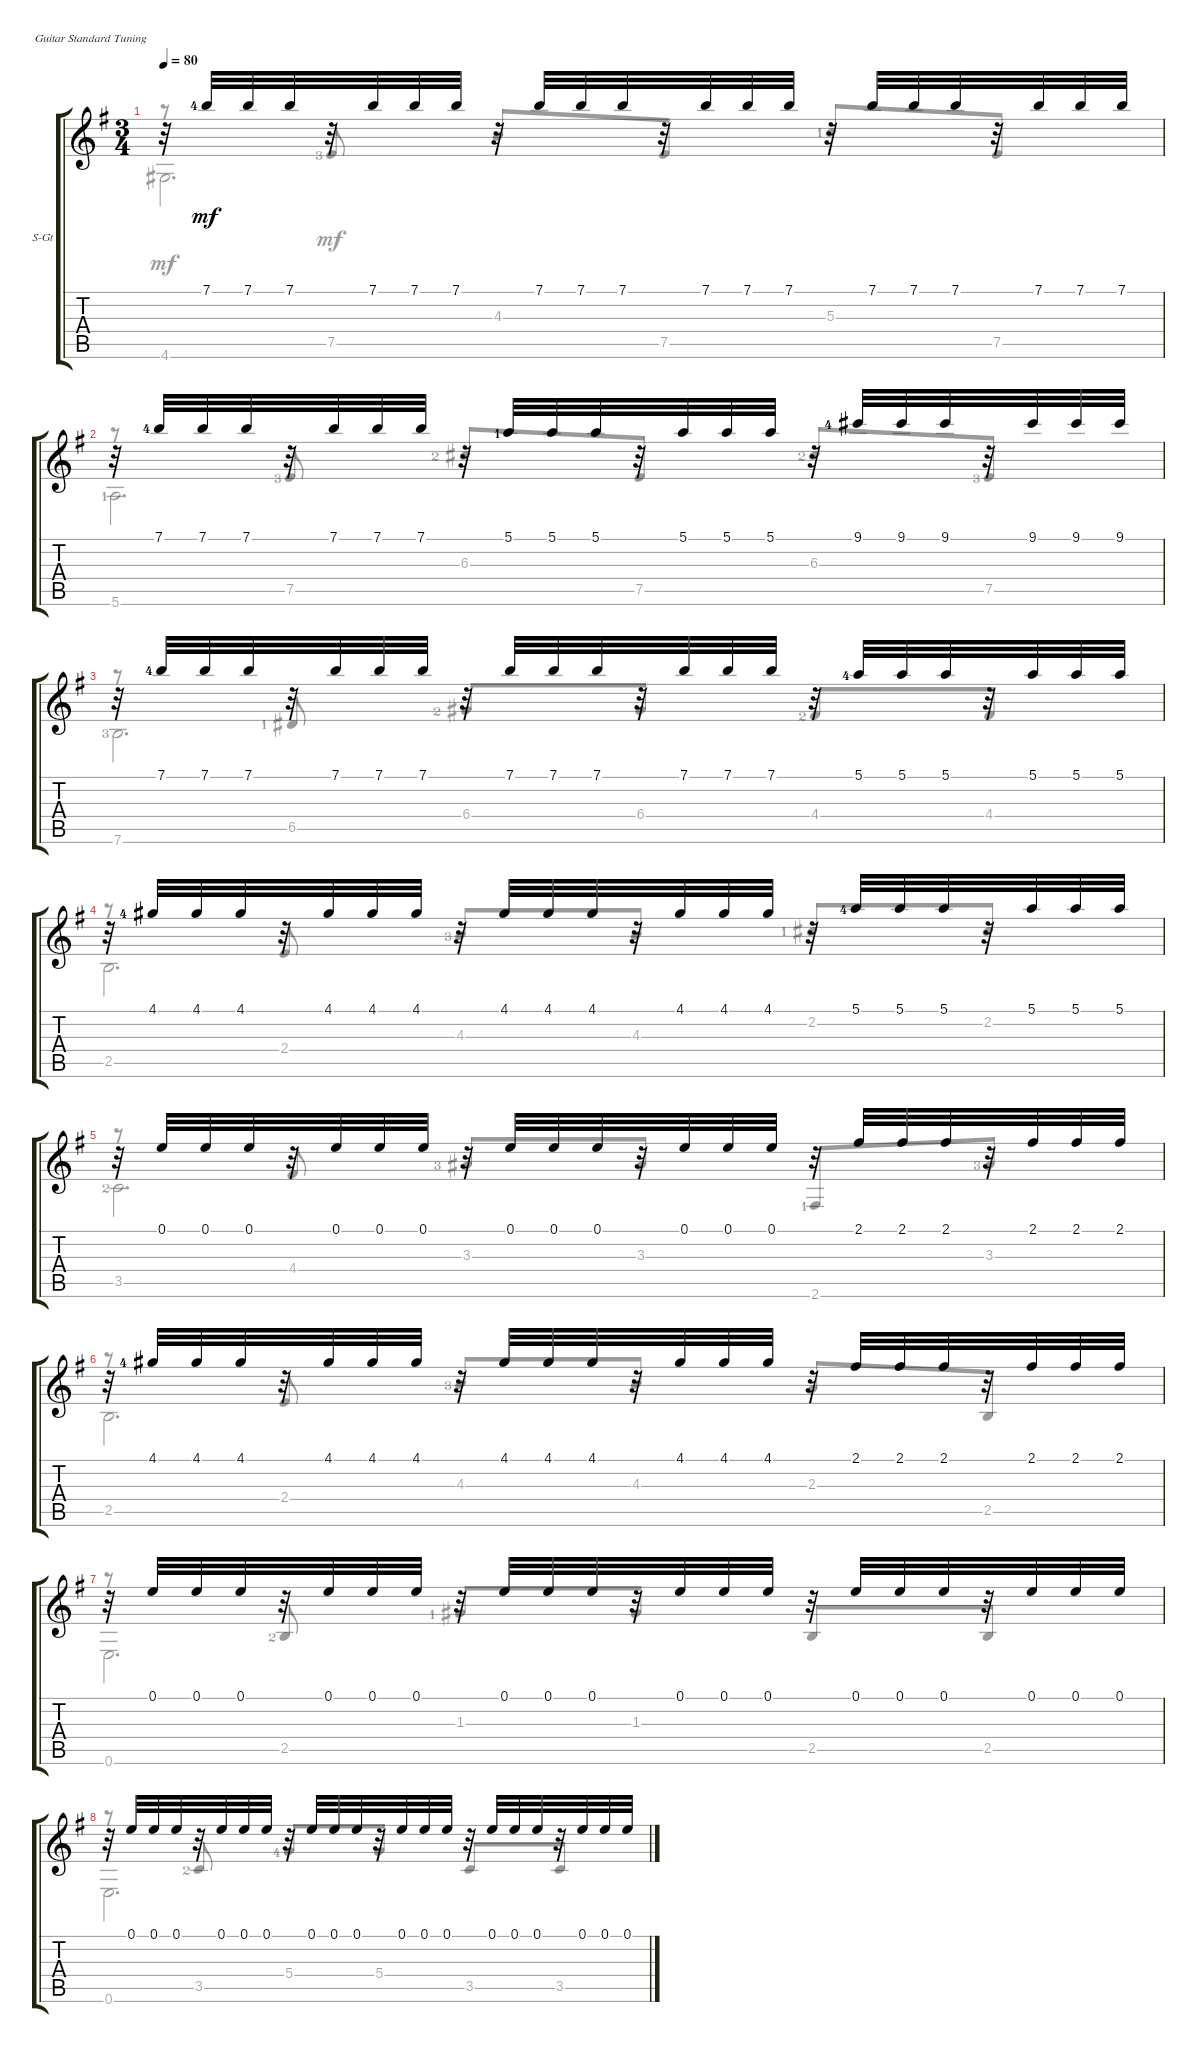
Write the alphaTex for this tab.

\defaultSystemsLayout 4
\bracketExtendMode groupsimilarinstruments
\firstSystemTrackNameOrientation horizontal
\otherSystemsTrackNameOrientation horizontal
\track ("Steel Guitar" "S-Gt") {instrument acousticguitarsteel}
\staff {score tabs}
\tuning (E4 B3 G3 D3 A2 E2)
\voice
\ts (3 4)
\tempo 80
\clef g2
\scale
1.05549
\ks eminor
r.32{dy mf} 7.1{lf 5}.32 7.1.32 7.1.32 r.32 7.1.32 7.1.32 7.1.32 r.32 7.1.32 7.1.32 7.1.32 r.32 7.1.32 7.1.32 7.1.32 r.32 7.1.32 7.1.32 7.1.32 r.32 7.1.32 7.1.32 7.1.32 |
\scale
0.944515 r.32 7.1{lf 5}.32 7.1.32 7.1.32 r.32 7.1.32 7.1.32 7.1.32 r.32 5.1{lf 2}.32 5.1.32 5.1.32 r.32 5.1.32 5.1.32 5.1.32 r.32 9.1{lf 5}.32 9.1.32 9.1.32 r.32 9.1.32 9.1.32 9.1.32 |
\scale
1.05549 r.32 7.1{lf 5}.32 7.1.32 7.1.32 r.32 7.1.32 7.1.32 7.1.32 r.32 7.1.32 7.1.32 7.1.32 r.32 7.1.32 7.1.32 7.1.32 r.32 5.1{lf 5}.32 5.1.32 5.1.32 r.32 5.1.32 5.1.32 5.1.32 |
\scale
0.944515 r.32 4.1{lf 5}.32 4.1.32 4.1.32 r.32 4.1.32 4.1.32 4.1.32 r.32 4.1.32 4.1.32 4.1.32 r.32 4.1.32 4.1.32 4.1.32 r.32 5.1{lf 5}.32 5.1.32 5.1.32 r.32 5.1.32 5.1.32 5.1.32 |
\scale
1.05549 r.32 0.1.32 0.1.32 0.1.32 r.32 0.1.32 0.1.32 0.1.32 r.32 0.1.32 0.1.32 0.1.32 r.32 0.1.32 0.1.32 0.1.32 r.32 2.1.32 2.1.32 2.1.32 r.32 2.1.32 2.1.32 2.1.32 |
\scale
0.944515 r.32 4.1{lf 5}.32 4.1.32 4.1.32 r.32 4.1.32 4.1.32 4.1.32 r.32 4.1.32 4.1.32 4.1.32 r.32 4.1.32 4.1.32 4.1.32 r.32 2.1.32 2.1.32 2.1.32 r.32 2.1.32 2.1.32 2.1.32 |
\scale
1.05549 r.32 0.1.32 0.1.32 0.1.32 r.32 0.1.32 0.1.32 0.1.32 r.32 0.1.32 0.1.32 0.1.32 r.32 0.1.32 0.1.32 0.1.32 r.32 0.1.32 0.1.32 0.1.32 r.32 0.1.32 0.1.32 0.1.32 |
\scale
0.944515 r.32 0.1.32 0.1.32 0.1.32 r.32 0.1.32 0.1.32 0.1.32 r.32 0.1.32 0.1.32 0.1.32 r.32 0.1.32 0.1.32 0.1.32 r.32 0.1.32 0.1.32 0.1.32 r.32 0.1.32 0.1.32 0.1.32
\voice
\clef g2
\ottava regular
\simile none
\scale
1.05549
\ks eminor
r.8{dy mf beam invert} 7.5{lf 4}.8{beam invert} 4.3.8{beam invert} 7.5.8 5.3{lf 2}.8{beam invert} 7.5.8 |
\scale
0.944515 r.8{beam invert} 7.5{lf 4}.8{beam invert} 6.3{lf 3}.8{beam invert} 7.5.8 6.3{lf 3}.8{beam invert} 7.5{lf 4}.8 |
\scale
1.05549 r.8{beam invert} 6.5{lf 2}.8{beam invert} 6.4{lf 3}.8{beam invert} 6.4.8 4.4{lf 3}.8{beam invert} 4.4.8 |
\scale
0.944515 r.8{beam invert} 2.4.8{beam invert} 4.3{lf 4}.8{beam invert} 4.3.8 2.2{lf 2}.8{beam invert} 2.2.8 |
\scale
1.05549 r.8{beam invert} 4.4.8{beam invert} 3.3{lf 4}.8{beam invert} 3.3.8 2.6{lf 2}.8{beam invert} 3.3{lf 4}.8 |
\scale
0.944515 r.8{beam invert} 2.4.8{beam invert} 4.3{lf 4}.8{beam invert} 4.3.8 2.3.8{beam invert} 2.5.8 |
\scale
1.05549 r.8{beam invert} 2.5{lf 3}.8{beam invert} 1.3{lf 2}.8{beam invert} 1.3.8 2.5.8{beam invert} 2.5.8 |
\scale
0.944515 r.8{beam invert} 3.5{lf 3}.8{beam invert} 5.4{lf 5}.8{beam invert} 5.4.8 3.5.8{beam invert} 3.5.8
\voice
\clef g2
\ottava regular
\simile none
\scale
1.05549
\ks eminor
4.6.2{d dy mf} |
\scale
0.944515 5.6{lf 2}.2{d} |
\scale
1.05549 7.6{lf 4}.2{d} |
\scale
0.944515 2.5.2{d} |
\scale
1.05549 3.5{lf 3}.2{d} |
\scale
0.944515 2.5.2{d} |
\scale
1.05549 0.6.2{d} |
\scale
0.944515 0.6.2{d}
